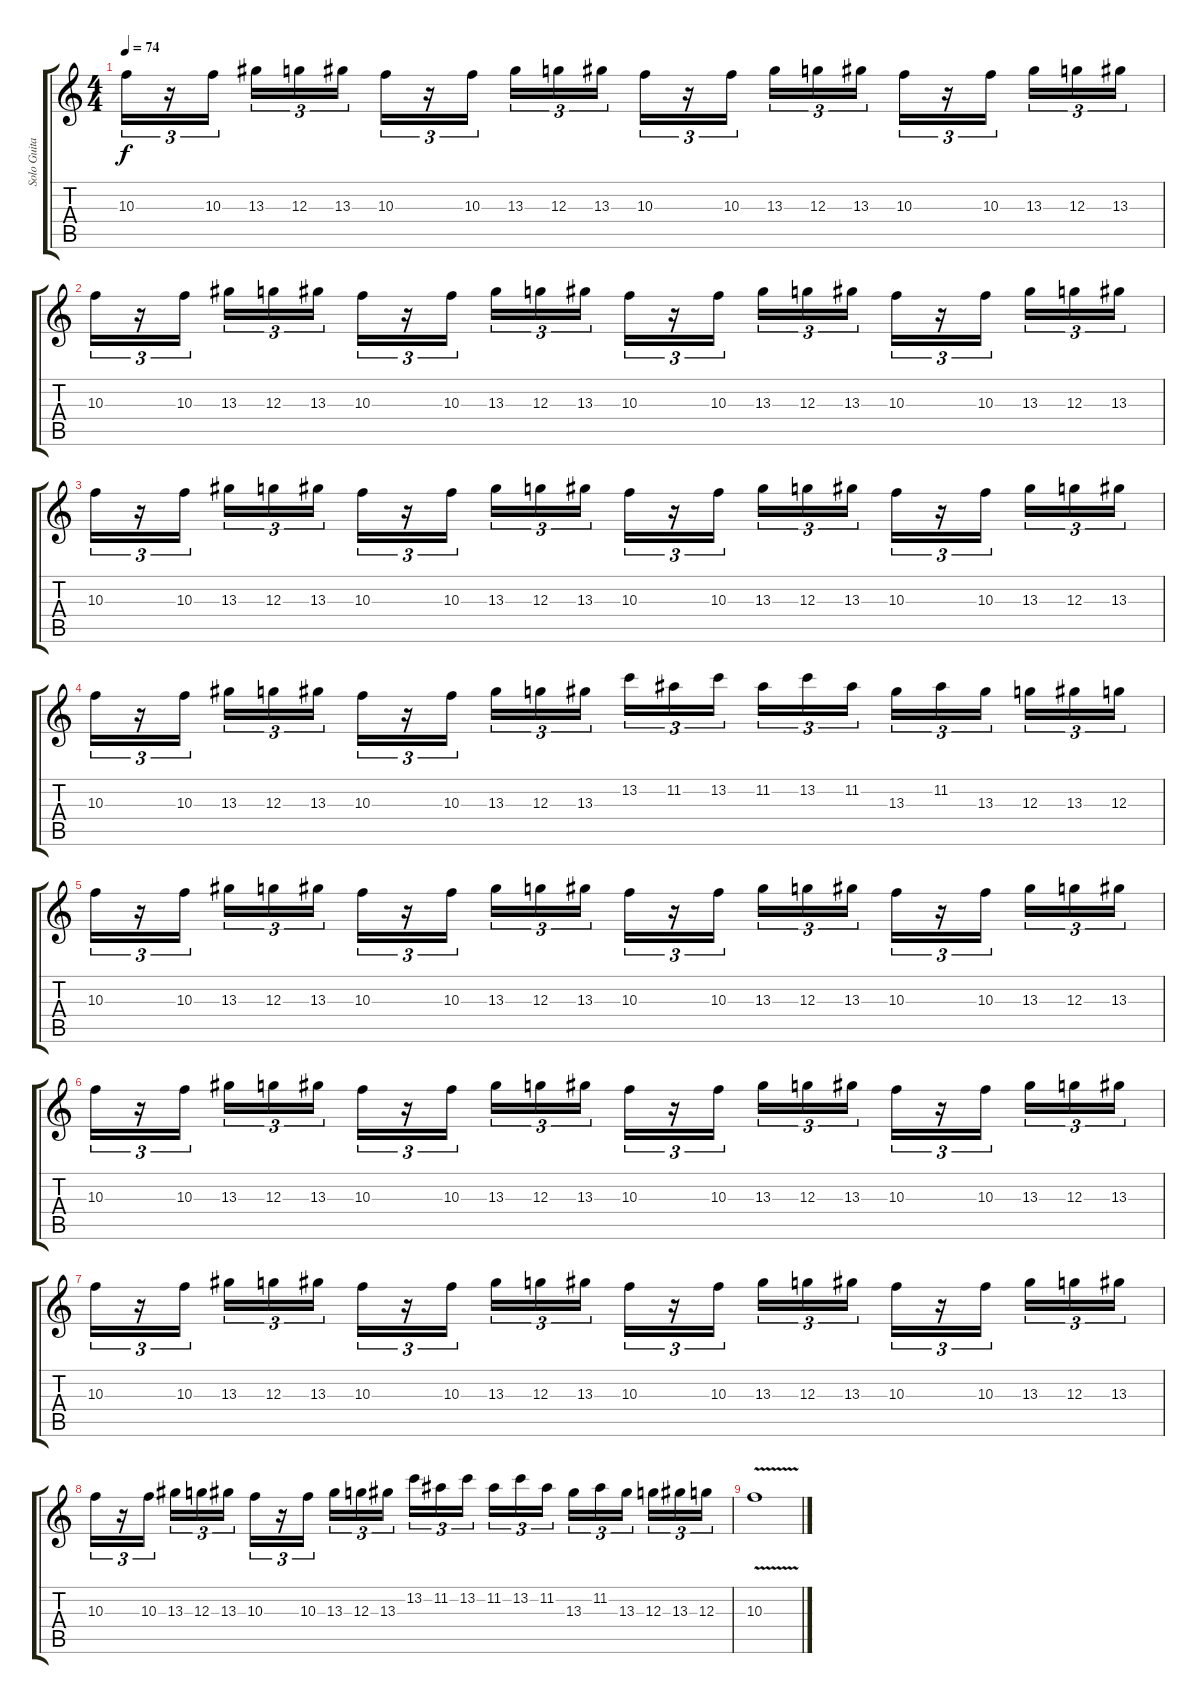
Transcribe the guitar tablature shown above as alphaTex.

\track ("Solo Guitar" "Solo Guita") {instrument distortionguitar}
\staff {score tabs}
\tuning (E4 B3 G3 D3 A2 E2) {hide}
\ts (4 4)
\tempo 74
\clef g2
\ks c
10.3.16{tu (3 2) dy f instrument distortionguitar} r.16{tu (3 2)} 10.3.16{tu (3 2)} 13.3.16{tu (3 2)} 12.3.16{tu (3 2)} 13.3.16{tu (3 2)} 10.3.16{tu (3 2)} r.16{tu (3 2)} 10.3.16{tu (3 2)} 13.3.16{tu (3 2)} 12.3.16{tu (3 2)} 13.3.16{tu (3 2)} 10.3.16{tu (3 2)} r.16{tu (3 2)} 10.3.16{tu (3 2)} 13.3.16{tu (3 2)} 12.3.16{tu (3 2)} 13.3.16{tu (3 2)} 10.3.16{tu (3 2)} r.16{tu (3 2)} 10.3.16{tu (3 2)} 13.3.16{tu (3 2)} 12.3.16{tu (3 2)} 13.3.16{tu (3 2)} |
10.3.16{tu (3 2)} r.16{tu (3 2)} 10.3.16{tu (3 2)} 13.3.16{tu (3 2)} 12.3.16{tu (3 2)} 13.3.16{tu (3 2)} 10.3.16{tu (3 2)} r.16{tu (3 2)} 10.3.16{tu (3 2)} 13.3.16{tu (3 2)} 12.3.16{tu (3 2)} 13.3.16{tu (3 2)} 10.3.16{tu (3 2)} r.16{tu (3 2)} 10.3.16{tu (3 2)} 13.3.16{tu (3 2)} 12.3.16{tu (3 2)} 13.3.16{tu (3 2)} 10.3.16{tu (3 2)} r.16{tu (3 2)} 10.3.16{tu (3 2)} 13.3.16{tu (3 2)} 12.3.16{tu (3 2)} 13.3.16{tu (3 2)} |
10.3.16{tu (3 2)} r.16{tu (3 2)} 10.3.16{tu (3 2)} 13.3.16{tu (3 2)} 12.3.16{tu (3 2)} 13.3.16{tu (3 2)} 10.3.16{tu (3 2)} r.16{tu (3 2)} 10.3.16{tu (3 2)} 13.3.16{tu (3 2)} 12.3.16{tu (3 2)} 13.3.16{tu (3 2)} 10.3.16{tu (3 2)} r.16{tu (3 2)} 10.3.16{tu (3 2)} 13.3.16{tu (3 2)} 12.3.16{tu (3 2)} 13.3.16{tu (3 2)} 10.3.16{tu (3 2)} r.16{tu (3 2)} 10.3.16{tu (3 2)} 13.3.16{tu (3 2)} 12.3.16{tu (3 2)} 13.3.16{tu (3 2)} |
10.3.16{tu (3 2)} r.16{tu (3 2)} 10.3.16{tu (3 2)} 13.3.16{tu (3 2)} 12.3.16{tu (3 2)} 13.3.16{tu (3 2)} 10.3.16{tu (3 2)} r.16{tu (3 2)} 10.3.16{tu (3 2)} 13.3.16{tu (3 2)} 12.3.16{tu (3 2)} 13.3.16{tu (3 2)} 13.2.16{tu (3 2)} 11.2.16{tu (3 2)} 13.2.16{tu (3 2)} 11.2.16{tu (3 2)} 13.2.16{tu (3 2)} 11.2.16{tu (3 2)} 13.3.16{tu (3 2)} 11.2.16{tu (3 2)} 13.3.16{tu (3 2)} 12.3.16{tu (3 2)} 13.3.16{tu (3 2)} 12.3.16{tu (3 2)} |
10.3.16{tu (3 2)} r.16{tu (3 2)} 10.3.16{tu (3 2)} 13.3.16{tu (3 2)} 12.3.16{tu (3 2)} 13.3.16{tu (3 2)} 10.3.16{tu (3 2)} r.16{tu (3 2)} 10.3.16{tu (3 2)} 13.3.16{tu (3 2)} 12.3.16{tu (3 2)} 13.3.16{tu (3 2)} 10.3.16{tu (3 2)} r.16{tu (3 2)} 10.3.16{tu (3 2)} 13.3.16{tu (3 2)} 12.3.16{tu (3 2)} 13.3.16{tu (3 2)} 10.3.16{tu (3 2)} r.16{tu (3 2)} 10.3.16{tu (3 2)} 13.3.16{tu (3 2)} 12.3.16{tu (3 2)} 13.3.16{tu (3 2)} |
10.3.16{tu (3 2)} r.16{tu (3 2)} 10.3.16{tu (3 2)} 13.3.16{tu (3 2)} 12.3.16{tu (3 2)} 13.3.16{tu (3 2)} 10.3.16{tu (3 2)} r.16{tu (3 2)} 10.3.16{tu (3 2)} 13.3.16{tu (3 2)} 12.3.16{tu (3 2)} 13.3.16{tu (3 2)} 10.3.16{tu (3 2)} r.16{tu (3 2)} 10.3.16{tu (3 2)} 13.3.16{tu (3 2)} 12.3.16{tu (3 2)} 13.3.16{tu (3 2)} 10.3.16{tu (3 2)} r.16{tu (3 2)} 10.3.16{tu (3 2)} 13.3.16{tu (3 2)} 12.3.16{tu (3 2)} 13.3.16{tu (3 2)} |
10.3.16{tu (3 2)} r.16{tu (3 2)} 10.3.16{tu (3 2)} 13.3.16{tu (3 2)} 12.3.16{tu (3 2)} 13.3.16{tu (3 2)} 10.3.16{tu (3 2)} r.16{tu (3 2)} 10.3.16{tu (3 2)} 13.3.16{tu (3 2)} 12.3.16{tu (3 2)} 13.3.16{tu (3 2)} 10.3.16{tu (3 2)} r.16{tu (3 2)} 10.3.16{tu (3 2)} 13.3.16{tu (3 2)} 12.3.16{tu (3 2)} 13.3.16{tu (3 2)} 10.3.16{tu (3 2)} r.16{tu (3 2)} 10.3.16{tu (3 2)} 13.3.16{tu (3 2)} 12.3.16{tu (3 2)} 13.3.16{tu (3 2)} |
10.3.16{tu (3 2)} r.16{tu (3 2)} 10.3.16{tu (3 2)} 13.3.16{tu (3 2)} 12.3.16{tu (3 2)} 13.3.16{tu (3 2)} 10.3.16{tu (3 2)} r.16{tu (3 2)} 10.3.16{tu (3 2)} 13.3.16{tu (3 2)} 12.3.16{tu (3 2)} 13.3.16{tu (3 2)} 13.2.16{tu (3 2)} 11.2.16{tu (3 2)} 13.2.16{tu (3 2)} 11.2.16{tu (3 2)} 13.2.16{tu (3 2)} 11.2.16{tu (3 2)} 13.3.16{tu (3 2)} 11.2.16{tu (3 2)} 13.3.16{tu (3 2)} 12.3.16{tu (3 2)} 13.3.16{tu (3 2)} 12.3.16{tu (3 2)} |
10.3{v}.1
